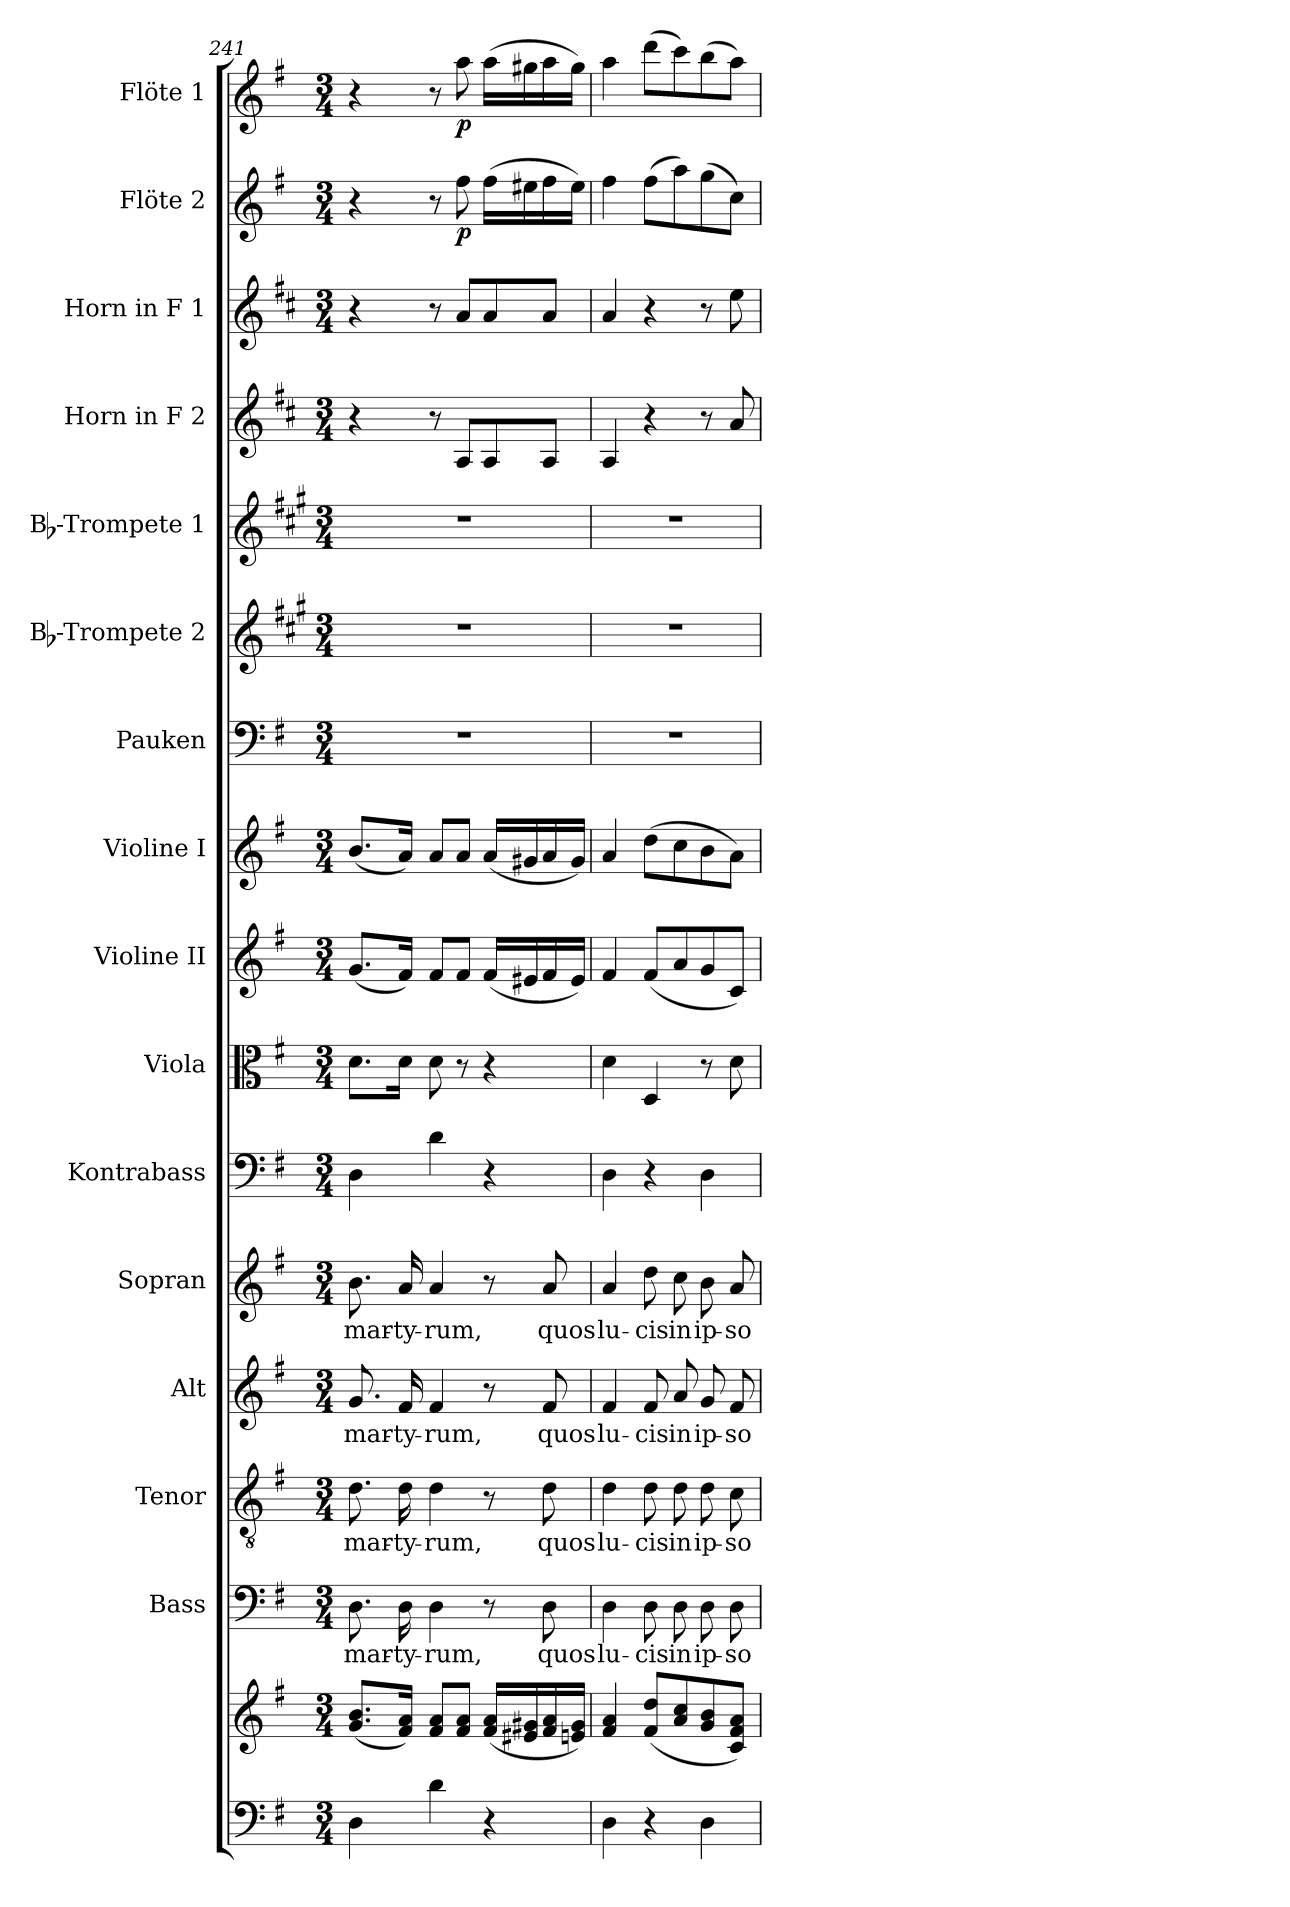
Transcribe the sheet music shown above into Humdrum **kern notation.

**kern	**kern	**kern	**text	**kern	**text	**kern	**text	**kern	**text	**kern	**kern	**kern	**kern	**kern	**kern	**kern	**kern	**kern	**kern	**dynam	**kern	**dynam
*part16	*part16	*part15	*part15	*part14	*part14	*part13	*part13	*part12	*part12	*part11	*part10	*part9	*part8	*part7	*part6	*part5	*part4	*part3	*part2	*part2	*part1	*part1
*staff17	*staff16	*staff15	*staff15	*staff14	*staff14	*staff13	*staff13	*staff12	*staff12	*staff11	*staff10	*staff9	*staff8	*staff7	*staff6	*staff5	*staff4	*staff3	*staff2	*staff2	*staff1	*staff1
*	*	*I"Bass	*	*I"Tenor	*	*I"Alt	*	*I"Sopran	*	*I"Kontrabass	*I"Viola	*I"Violine II	*I"Violine I	*I"Pauken	*I"Bb-Trompete 2	*I"Bb-Trompete 1	*I"Horn in F 2	*I"Horn in F 1	*I"Flöte 2	*	*I"Flöte 1	*
*	*	*I'B.	*	*I'T.	*	*I'A.	*	*I'S.	*	*I'Kb.	*I'Vla.	*I'Vl. II	*I'Vl. I	*I'Pk.	*I'Bb Trp. 2	*I'Bb Trp. 1	*	*	*I'Fl. 2	*	*I'Fl. 1	*
*clefF4	*clefG2	*clefF4	*	*clefGv2	*	*clefG2	*	*clefG2	*	*clefF4	*clefC3	*clefG2	*clefG2	*clefF4	*clefG2	*clefG2	*clefG2	*clefG2	*clefG2	*	*clefG2	*
*	*	*	*	*	*	*	*	*	*	*ITrd7c12	*	*	*	*	*ITrd1c2	*ITrd1c2	*ITrd4c7	*ITrd4c7	*	*	*	*
*k[f#]	*k[f#]	*k[f#]	*	*k[f#]	*	*k[f#]	*	*k[f#]	*	*k[f#]	*k[f#]	*k[f#]	*k[f#]	*k[f#]	*k[f#]	*k[f#]	*k[f#]	*k[f#]	*k[f#]	*	*k[f#]	*
*G:	*G:	*G:	*	*G:	*	*G:	*	*G:	*	*G:	*G:	*G:	*G:	*G:	*G:	*G:	*G:	*G:	*G:	*	*G:	*
*M3/4	*M3/4	*M3/4	*	*M3/4	*	*M3/4	*	*M3/4	*	*M3/4	*M3/4	*M3/4	*M3/4	*M3/4	*M3/4	*M3/4	*M3/4	*M3/4	*M3/4	*	*M3/4	*
=241	=241	=241	=241	=241	=241	=241	=241	=241	=241	=241	=241	=241	=241	=241	=241	=241	=241	=241	=241	=241	=241	=241
!	!	!	!LO:LY:b	!	!LO:LY:b	!	!LO:LY:b	!	!LO:LY:b	!	!	!	!	!	!	!	!	!	!	!	!	!
4D\	(<8.g/ 8.b/L	8.D\	mar-	8.d\	mar-	8.g/	mar-	8.b\	mar-	4DD\	8.d\L	(<8.g/L	(<8.b/L	2.r	2.r	2.r	4r	4r	4r	.	4r	.
!	!	!	!LO:LY:b	!	!LO:LY:b	!	!LO:LY:b	!	!LO:LY:b	!	!	!	!	!	!	!	!	!	!	!	!	!
.	16f#/ 16a/Jk)	16D\	-ty-	16d\	-ty-	16f#/	-ty-	16a/	-ty-	.	16d\Jk	16f#/Jk)	16a/Jk)	.	.	.	.	.	.	.	.	.
!	!	!	!LO:LY:b	!	!LO:LY:b	!	!LO:LY:b	!	!LO:LY:b	!	!	!	!	!	!	!	!	!	!	!	!	!
4d\	8f#/ 8a/L	4D\	-rum,	4d\	-rum,	4f#/	-rum,	4a/	-rum,	4D\	8d\	8f#/L	8a/L	.	.	.	8r	8r	8r	.	8r	.
!	!	!	!	!	!	!	!	!	!	!	!	!	!	!	!	!	!	!	!	!LO:DY:b	!	!LO:DY:b
.	8f#/ 8a/J	.	.	.	.	.	.	.	.	.	8r	8f#/J	8a/J	.	.	.	8D/L	8d/L	8ff#\	p	8aa\	p
4r	(<16f#/ 16a/LL	8r	.	8r	.	8r	.	8r	.	4r	4r	(<16f#/LL	(<16a/LL	.	.	.	8D/	8d/	(>16ff#\LL	.	(>16aa\LL	.
.	16e#X/ 16g#X/	.	.	.	.	.	.	.	.	.	.	16e#X/	16g#X/	.	.	.	.	.	16ee#X\	.	16gg#X\	.
!	!	!	!LO:LY:b	!	!LO:LY:b	!	!LO:LY:b	!	!LO:LY:b	!	!	!	!	!	!	!	!	!	!	!	!	!
.	16f#/ 16a/	8D\	quos	8d\	quos	8f#/	quos	8a/	quos	.	.	16f#/	16a/	.	.	.	8D/J	8d/J	16ff#\	.	16aa\	.
.	16en/ 16g#/JJ)	.	.	.	.	.	.	.	.	.	.	16e#/JJ)	16g#/JJ)	.	.	.	.	.	16ee#\JJ)	.	16gg#\JJ)	.
=242	=242	=242	=242	=242	=242	=242	=242	=242	=242	=242	=242	=242	=242	=242	=242	=242	=242	=242	=242	=242	=242	=242
!	!	!	!LO:LY:b	!	!LO:LY:b	!	!LO:LY:b	!	!LO:LY:b	!	!	!	!	!	!	!	!	!	!	!	!	!
4D\	4f#/ 4a/	4D\	lu-	4d\	lu-	4f#/	lu-	4a/	lu-	4DD\	4d\	4f#/	4a/	2.r	2.r	2.r	4D/	4d/	4ff#\	.	4aa\	.
!	!	!	!LO:LY:b	!	!LO:LY:b	!	!LO:LY:b	!	!LO:LY:b	!	!	!	!	!	!	!	!	!	!	!	!	!
4r	(<8f#/ 8dd/L	8D\	-cis	8d\	-cis	8f#/	-cis	8dd\	-cis	4r	4D/	(<8f#/L	(>8dd\L	.	.	.	4r	4r	(>8ff#\L	.	(>8ddd\L	.
!	!	!	!LO:LY:b	!	!LO:LY:b	!	!LO:LY:b	!	!LO:LY:b	!	!	!	!	!	!	!	!	!	!	!	!	!
.	8a/ 8cc/	8D\	in	8d\	in	8a/	in	8cc\	in	.	.	8a/	8cc\	.	.	.	.	.	8aa\)	.	8ccc\)	.
!	!	!	!LO:LY:b	!	!LO:LY:b	!	!LO:LY:b	!	!LO:LY:b	!	!	!	!	!	!	!	!	!	!	!	!	!
4D\	8g/ 8b/	8D\	ip-	8d\	ip-	8g/	ip-	8b\	ip-	4DD\	8r	8g/	8b\	.	.	.	8r	8r	(>8gg\	.	(>8bb\	.
!	!	!	!LO:LY:b	!	!LO:LY:b	!	!LO:LY:b	!	!LO:LY:b	!	!	!	!	!	!	!	!	!	!	!	!	!
.	8c/ 8f#/ 8a/J)	8D\	-so	8c\	-so	8f#/	-so	8a/	-so	.	8d\	8c/J)	8a\J)	.	.	.	8d/	8a\	8cc\J)	.	8aa\J)	.
=	=	=	=	=	=	=	=	=	=	=	=	=	=	=	=	=	=	=	=	=	=	=
*-	*-	*-	*-	*-	*-	*-	*-	*-	*-	*-	*-	*-	*-	*-	*-	*-	*-	*-	*-	*-	*-	*-
